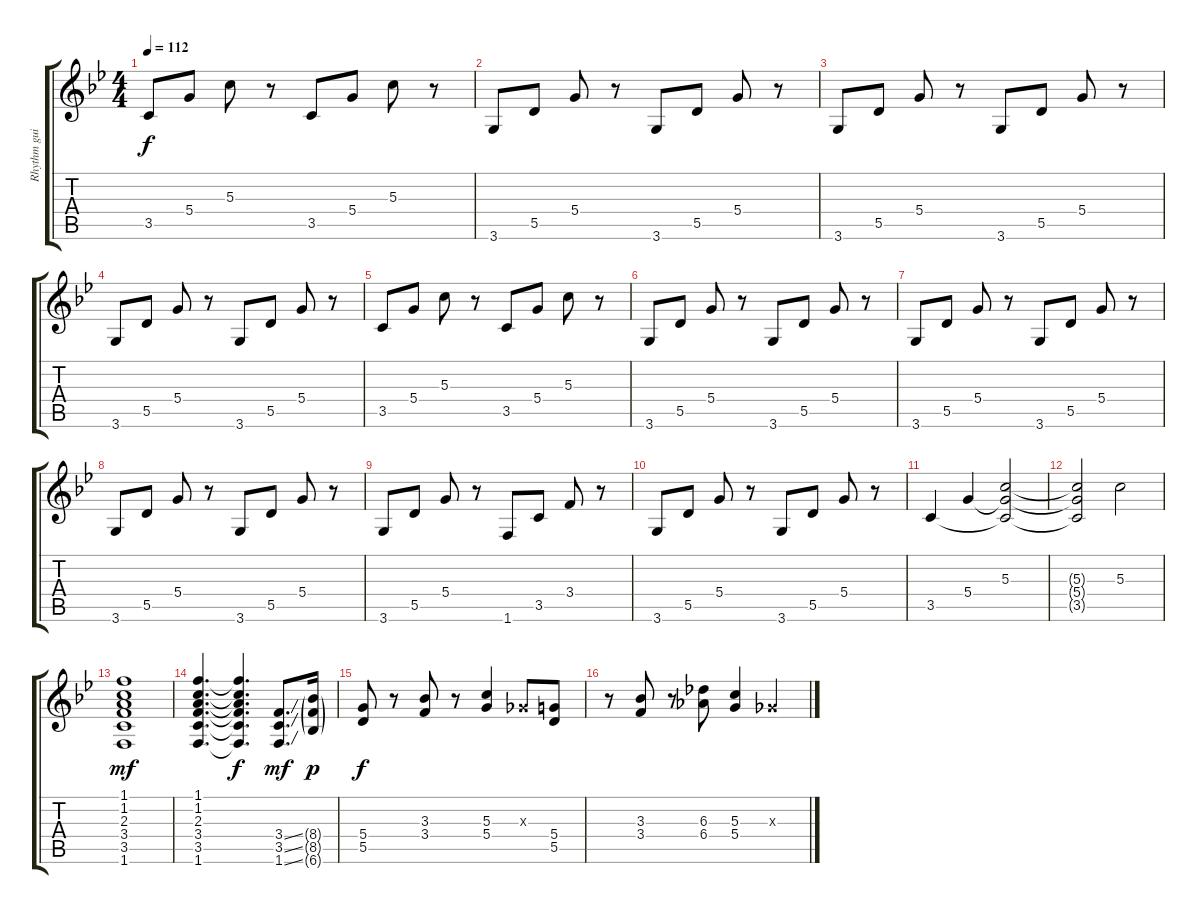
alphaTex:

\track ("Rhythm guitar" "Rhythm gui") {instrument distortionguitar}
\staff {score tabs}
\tuning (E4 B3 G3 D3 A2 E2) {hide}
\ts (4 4)
\tempo 112
\clef g2
\ks bb
3.5.8{dy f} 5.4.8 5.3.8 r.8 3.5.8 5.4.8 5.3.8 r.8 |
3.6.8 5.5.8 5.4.8 r.8 3.6.8 5.5.8 5.4.8 r.8 |
3.6.8 5.5.8 5.4.8 r.8 3.6.8 5.5.8 5.4.8 r.8 |
3.6.8 5.5.8 5.4.8 r.8 3.6.8 5.5.8 5.4.8 r.8 |
3.5.8 5.4.8 5.3.8 r.8 3.5.8 5.4.8 5.3.8 r.8 |
3.6.8 5.5.8 5.4.8 r.8 3.6.8 5.5.8 5.4.8 r.8 |
3.6.8 5.5.8 5.4.8 r.8 3.6.8 5.5.8 5.4.8 r.8 |
3.6.8 5.5.8 5.4.8 r.8 3.6.8 5.5.8 5.4.8 r.8 |
3.6.8 5.5.8 5.4.8 r.8 1.6.8 3.5.8 3.4.8 r.8 |
3.6.8 5.5.8 5.4.8 r.8 3.6.8 5.5.8 5.4.8 r.8 |
3.5.4 5.4.4 (5.3 5.4{t} 3.5{t}).2 |
(5.3{t} 5.4{t} 3.5{t}).2 5.3.2 |
(1.1 1.2 2.3 3.4 3.5 1.6).1{dy mf} |
(1.1 1.2 2.3 3.4 3.5 1.6).4{d} (1.1{t} 1.2{t} 2.3{t} 3.4{t} 3.5{t} 1.6{t}).4{d dy f} (3.4{ss} 3.5{ss} 1.6{ss}).8{d dy mf} (8.4{g} 8.5{g} 6.6{g}).16{dy p} |
(5.4 5.5).8{dy f volume 10} r.8 (3.3 3.4).8 r.8 (5.3 5.4).4 -1.3{x}.8 (5.4 5.5).8 |
r.8 (3.3 3.4).8 r.8 (6.3 6.4).8 (5.3 5.4).4 -1.3{x}.4
